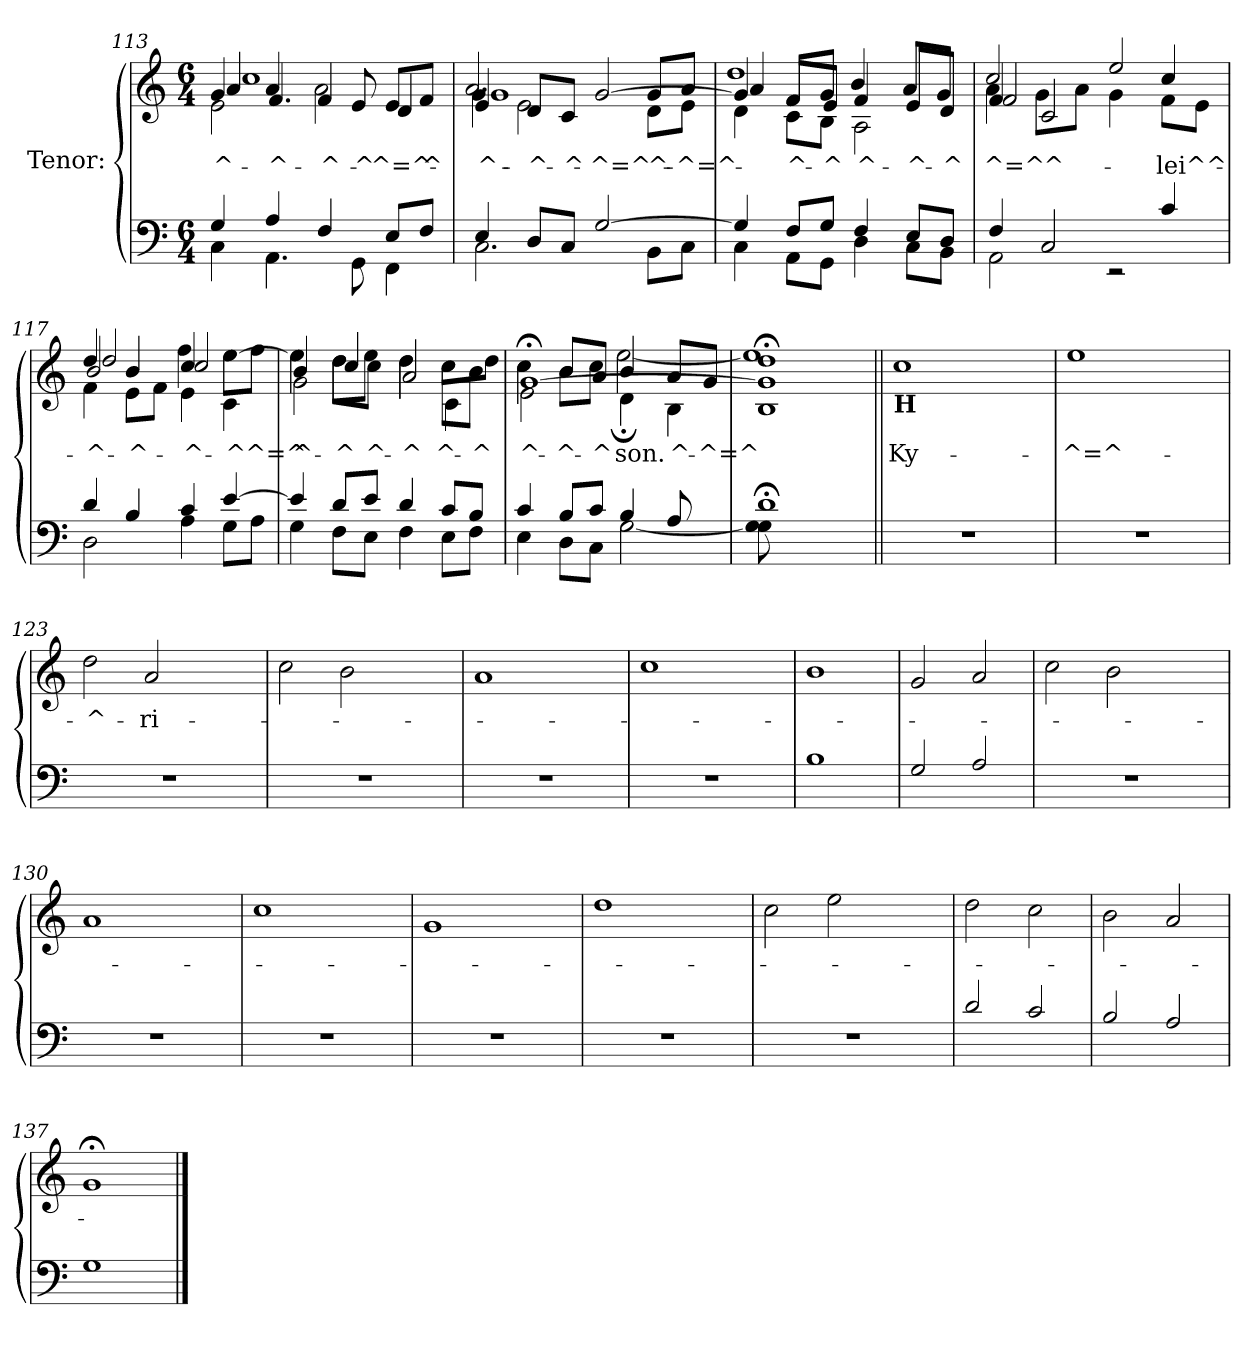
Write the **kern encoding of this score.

**kern	**kern	**text
*part2	*part1	*part1
*staff2	*staff1	*staff1
*	*I"Tenor:	*
!!LO:LB:g=z
*clefF4	*clefG2	*
*k[]	*k[]	*
*C:	*C:	*
*M6/4	*M6/4	*
=113	=113	=113
*^	*^	*
!	!	!	!	!LO:LY:b
*	*	*^	*^	*
4G/	4C\	4g/	4a/	1cc	2e\	^-
!	!	!	!	!	!	!LO:LY:b
!	!	!	!	!	!	!LO:LY:b
4A/	4.AA\	4a/	4.f/	.	.	-^-
!	!	!	!	!	!	!LO:LY:b
4F/	.	4f/	.	.	2a\	-^-
!	!	!	!	!	!	!LO:LY:b
.	8GG\	.	8e/	.	.	-^-
!	!	!	!	!	!	!LO:LY:b
!	!	!	!	!	!	!LO:LY:b
8E/L	4FF\	8e/L	4d/	.	.	-^=^
!	!	!	!	!	!	!LO:LY:b
8F/J	.	8f/J	.	.	.	-^
=114	=114	=114	=114	=114	=114	=114
!	!	!	!	!	!	!LO:LY:b
!	!	!	!	!	!	!LO:LY:b
4E/	2.C\	4e/	2.a/	1g	4g\	-^-
!	!	!	!	!	!	!LO:LY:b
8D/L	.	8d/L	.	.	2e\	-^-
!	!	!	!	!	!	!LO:LY:b
8C/J	.	8c/J	.	.	.	-^
!	!	!	!	!	!	!LO:LY:b
[<2G/	.	[<2g/	.	.	.	^=^-
!	!	!	!	!	!	!LO:LY:b
.	8BB\L	.	8g/L	.	8d\L	-^-
!	!	!	!	!	!	!LO:LY:b
.	8C\J	.	8a/J	.	8e\J	-^=^
=115	=115	=115	=115	=115	=115	=115
4G/]	4C\	4g/]	4a/	1dd	4d\	.
!	!	!	!	!	!	!LO:LY:b
!	!	!	!	!	!	!LO:LY:b
8F/L	8AA\L	8f/L	8f/L	.	8c\L	^-
!	!	!	!	!	!	!LO:LY:b
!	!	!	!	!	!	!LO:LY:b
8G/J	8GG\J	8g/J	8e/J	.	8B\J	-^
!	!	!	!	!	!	!LO:LY:b
!	!	!	!	!	!	!LO:LY:b
4F/	4D\	4f/	4b/	.	2A\	^-
!	!	!	!	!	!	!LO:LY:b
!	!	!	!	!	!	!LO:LY:b
8E/L	8C\L	8e/L	8a/L	.	.	-^-
!	!	!	!	!	!	!LO:LY:b
!	!	!	!	!	!	!LO:LY:b
8D/J	8BB\J	8d/J	8g/J	.	.	-^
=116	=116	=116	=116	=116	=116	=116
!	!	!	!	!	!	!LO:LY:b
!	!	!	!	!	!	!LO:LY:b
4F/	2AA\	4f/	2f/	2cc/	4a\	-^=^
!	!	!	!	!	!	!LO:LY:b
2C/	.	2c/	.	.	8g\L	-^-
.	.	.	.	.	8a\J	.
.	2rEE	.	2ryy	2ee/	4g\	.
!	!	!	!	!	!	!LO:LY:b
4c/	.	4cc/	.	.	8f\L	-lei^^-
.	.	.	.	.	8e\J	.
=117	=117	=117	=117	=117	=117	=117
!	!	!	!	!	!	!LO:LY:b
!	!	!	!	!	!	!LO:LY:b
4d/	2D\	4dd/	2b/	2dd/	4f\	^-
!	!	!	!	!	!	!LO:LY:b
4B/	.	4b/	.	.	8e\L	-^-
.	.	.	.	.	8f\J	.
!	!	!	!	!	!	!LO:LY:b
!	!	!	!	!	!	!LO:LY:b
4c/	4A\	4cc/	4ff\	2cc/	4e\	-^-
!	!	!	!	!	!	!LO:LY:b
!	!	!	!	!	!	!LO:LY:b
[<4e/	8G\L	[>4ee\	8ee\L	.	4c\	-^
!	!	!	!	!	!	!LO:LY:b
.	8A\J	.	8ff\J	.	.	^=^
!!LO:LB:g=z	!!	!!	!!
=118	=118	=118	=118	=118	=118	=118
!	!	!	!	!	!	!LO:LY:b
4e/]	4G\	4ee\]	4ee\	4b/	2g\	^-
!	!	!	!	!	!	!LO:LY:b
8d/L	8F\L	8dd\L	8dd\L	4cc/	.	-^
!	!	!	!	!	!	!LO:LY:b
!	!	!	!	!	!	!LO:LY:b
8e/J	8E\J	8ee\J	8cc\J	.	.	^-
!	!	!	!	!	!	!LO:LY:b
!	!	!	!	!	!	!LO:LY:b
4d/	4F\	4dd\	4dd\	2a/	4ryy	-^
!	!	!	!	!	!	!LO:LY:b
!	!	!	!	!	!	!LO:LY:b
8c/L	8E\L	8cc\L	8cc\L	.	4c\	^-
!	!	!	!	!	!	!LO:LY:b
!	!	!	!	!	!	!LO:LY:b
8B/J	8F\J	8b\J	8dd\J	.	.	-^
=119	=119	=119	=119	=119	=119	=119
!	!	!	!	!	!	!LO:LY:b
!	!	!	!	!	!	!LO:LY:b
4c/	4E\	4cc\	4cc\	[<1g;	2e\	^-
!	!	!	!	!	!	!LO:LY:b
!	!	!	!	!	!	!LO:LY:b
8B/L	8D\L	8b\L	8b/L	.	.	-^-
!	!	!	!	!	!	!LO:LY:b
!	!	!	!	!	!	!LO:LY:b
8c/J	8C\J	8cc\J	8a/J	.	.	-^
!	!	!	!	!	!	!LO:LY:b
!	!	!	!	!	!	!LO:LY:b
4B/	[>2G\	4b/	[>2ee;\	.	4d\	son.
!	!	!	!	!	!	!LO:LY:b
8A/	.	8a/L	.	.	4B\	-^-
!	!	!	!	!	!	!LO:LY:b
8ryy	.	8g/J	.	.	.	-^=^
=120	=120	=120	=120	=120	=120	=120
!	!	!	!	!	!	!LO:LY:b
1d;<	8G\] 8G\	1dd;<	1ee]	1g]	1B	.
.	2..ryy	.	.	.	.	.
*	*	*v	*v	*v	*v	*
!!LO:LB:g=z
=121||	=121||	=121||	=121||
!	!	!LO:TX:b:B:t=H	!
!	!	!	!LO:LY:b
*v	*v	*	*
1.r	1cc	-Ky-
.	2ryy	.
=122	=122	=122
!	!	!LO:LY:b
1.r	1ee	-^=^-
.	2ryy	.
=123	=123	=123
!	!	!LO:LY:b
1.r	2dd\	-^-
!	!	!LO:LY:b
.	2a/	-ri-
.	2ryy	.
=124	=124	=124
1.r	2cc\	.
.	2b\	.
.	2ryy	.
=125	=125	=125
1.r	1a	.
.	2ryy	.
=126	=126	=126
1.r	1cc	.
.	2ryy	.
=127	=127	=127
1B	1b	.
=128	=128	=128
2G/	2g/	.
2A/	2a/	.
!!LO:LB:g=z
=129	=129	=129
1.r	2cc\	.
.	2b\	.
.	2ryy	.
=130	=130	=130
1.r	1a	.
.	2ryy	.
=131	=131	=131
1.r	1cc	.
.	2ryy	.
=132	=132	=132
1.r	1g	.
.	2ryy	.
=133	=133	=133
1.r	1dd	.
.	2ryy	.
=134	=134	=134
1.r	2cc\	.
.	2ee\	.
.	2ryy	.
=135	=135	=135
2d/	2dd\	.
2c/	2cc\	.
=136	=136	=136
2B/	2b\	.
2A/	2a/	.
=137	=137	=137
1G	1g;	.
==	==	==
*-	*-	*-
